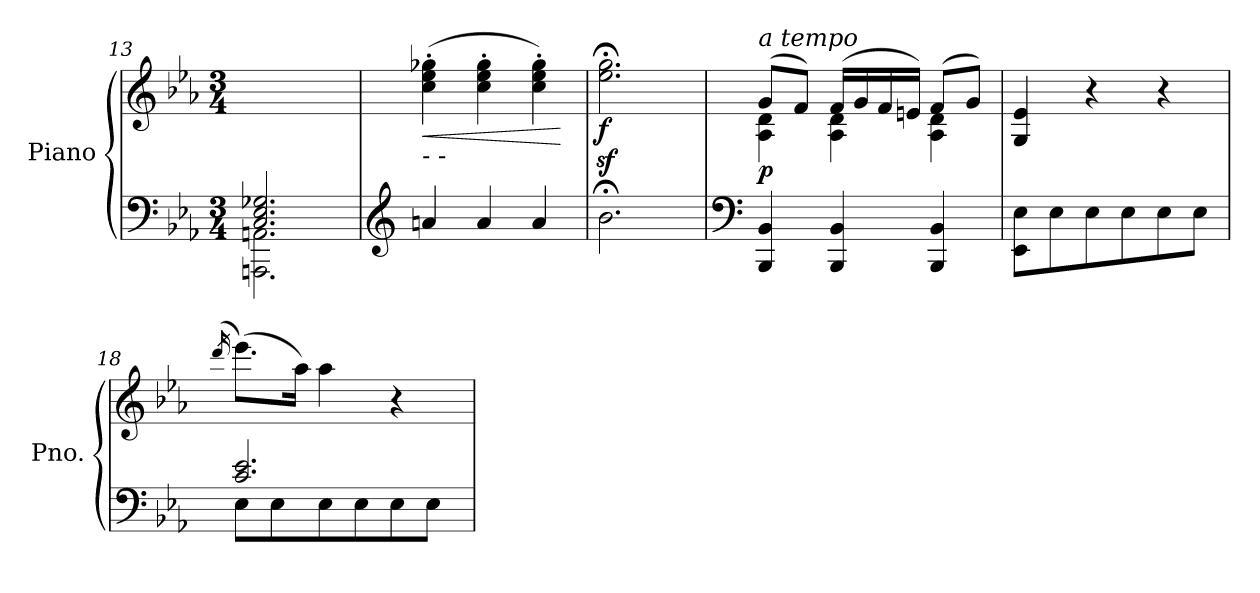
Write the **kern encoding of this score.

**kern	**kern	**dynam
*part1	*part1	*part1
*staff2	*staff1	*staff1/2
*I"Piano	*	*
*I'Pno.	*	*
*clefF4	*clefG2	*
*k[b-e-a-]	*k[b-e-a-]	*
*M3/4	*M3/4	*
*MM100	*MM100	*
=13	=13	=13
*^	*	*
2.C/ 2.E-/ 2.G-X/	2.AAAn\ 2.AAn\	2.ryy	.
*v	*v	*	*
!!LO:LB:g=z
=14	=14	=14
*clefG2	*	*
*^	*	*
!	!	!LO:TX:b:t=-         -	!
!	!	!	!LO:HP:b
*v	*v	*	*
4an/	(>4cc\' 4ee-\' 4gg-X\'	<
4a/	4cc\' 4ee-\' 4gg-\'	.
*	*MM95	*
4a/	4cc\' 4ee-\' 4gg-\')	.
.	.	[
=15	=15	=15
*	*MM90	*
!	!	!LO:DY:b
2.b-;<\	2.ee-\z<;< 2.gg\z<;<	f
=16	=16	=16
*clefF4	*	*
*	*MM145	*
*	*^	*
!	!LO:TX:a:i:t=a tempo	!	!
!	!	!	!LO:DY:b
4BBB-/ 4BB-/	(>8g/L	4A-\ 4d\	p
.	8f/J)	.	.
4BBB-/ 4BB-/	(>16f/LL	4A-\ 4d\	.
.	16g/	.	.
.	16f/	.	.
.	16en/JJ)	.	.
4BBB-/ 4BB-/	(>8f/L	4A-\ 4d\	.
.	8g/J)	.	.
*	*v	*v	*
=17	=17	=17
8EE-\ 8E-\L	4G/ 4e-/	.
8E-\	.	.
8E-\	4r	.
8E-\	.	.
8E-\	4r	.
8E-\J	.	.
=18	=18	=18
*	*^	*
.	(<16qddd/	qdddyy	.
*^	*	*	*
8E-\L	2.c/ 2.e-/	(>8.eee-\L)	8.eee-\yy	.
8E-\	.	.	.	.
.	.	16aa-\Jk)	2ryy	.
8E-\	.	4aa-\	.	.
8E-\	.	.	.	.
8E-\	.	4r	.	.
8E-\J	.	.	.	.
.	.	.	16ryy	.
*v	*v	*	*	*
*	*v	*v	*
=	=	=
*-	*-	*-
